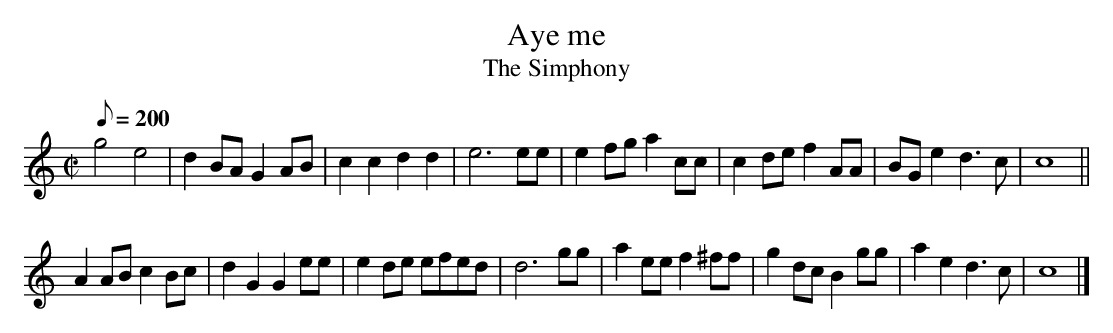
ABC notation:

X:1
T:Aye me
T:The Simphony
M:C|
L:1/8
Q:200
K:C
g4 e4|d2 BA G2AB|c2c2 d2d2|e6 ee|e2 fg a2 cc|c2 de f2 AA|BG e2 d3c|c8||
A2 AB c2 Bc|d2G2 G2 ee|e2 de efed|d6 gg|a2 ee f2 ^ff|g2 dc B2 gg|a2 e2 d3 c|c8|]
